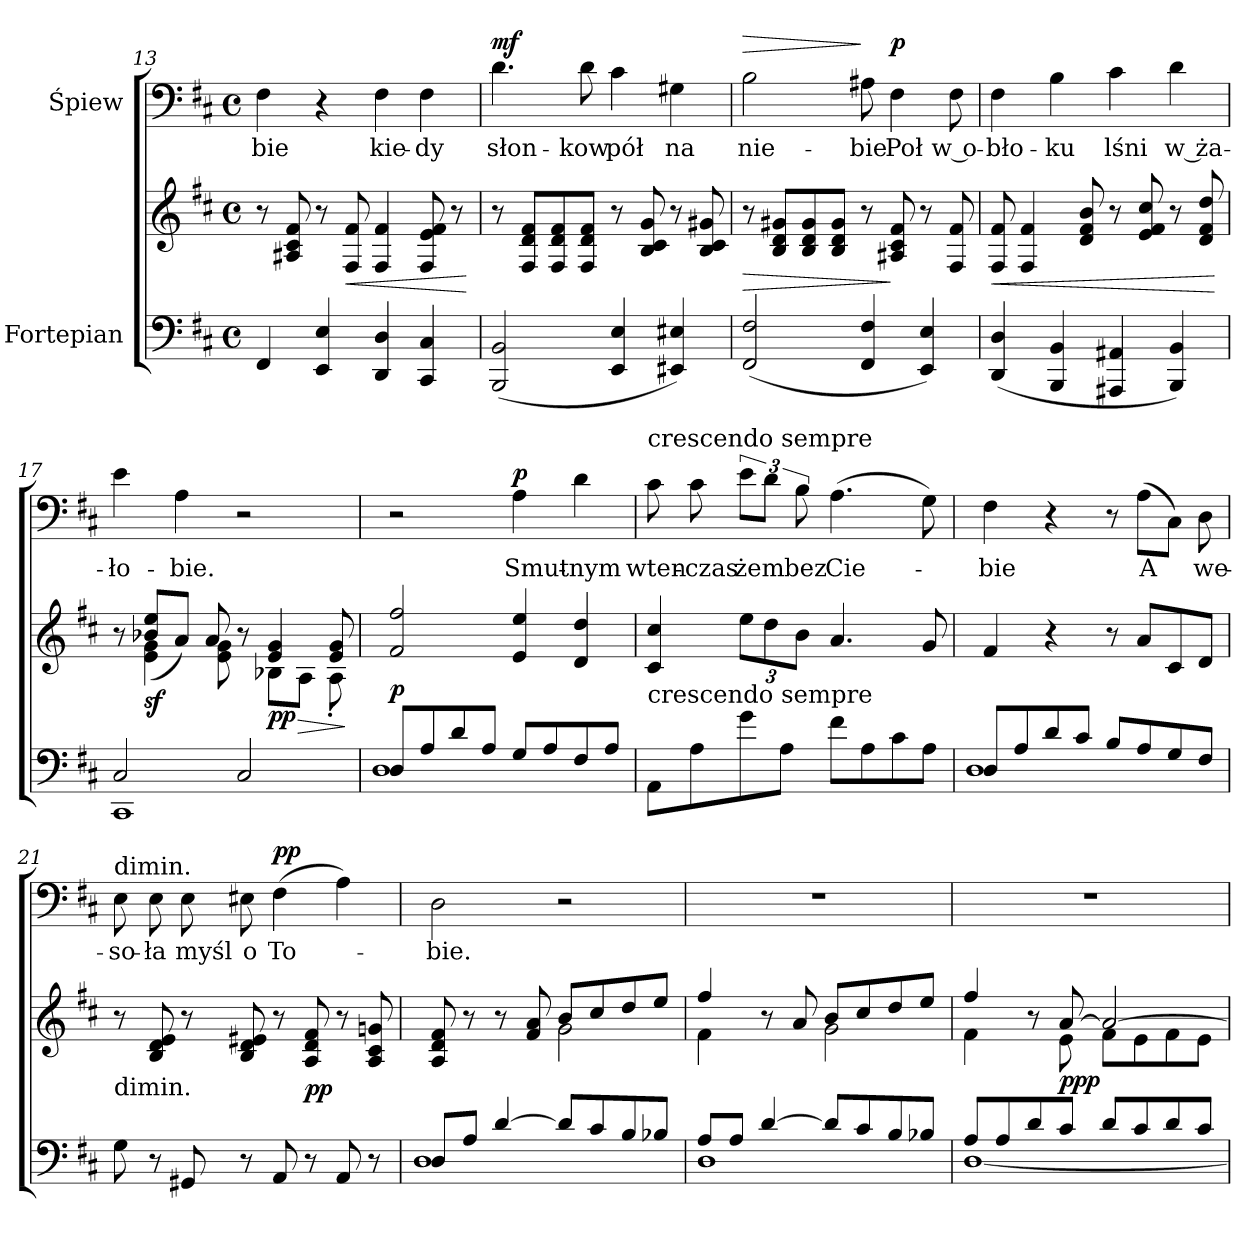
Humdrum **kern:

**kern	**kern	**dynam	**kern	**text	**dynam
*part2	*part2	*part2	*part1	*part1	*part1
*staff3	*staff2	*staff2/3	*staff1	*staff1	*staff1
*I"Fortepian	*	*	*I"Śpiew	*	*
*clefF4	*clefG2	*	*clefF4	*	*
*k[f#c#]	*k[f#c#]	*	*k[f#c#]	*	*
*M4/4	*M4/4	*	*M4/4	*	*
*met(c)	*met(c)	*	*met(c)	*	*
=13	=13	=13	=13	=13	=13
4FF#/	8r	.	4F#\	-bie	.
.	8A#X/ 8c#/ 8f#/	.	.	.	.
4EE/ 4E/	8r	.	4r	.	.
.	8F#/ 8f#/	<	.	.	.
4DD/ 4D/	4F#/ 4f#/	.	4F#\	kie-	.
4CC#/ 4C#/	8F#/ 8e/ 8f#/	.	4F#\	-dy	.
.	8r	.	.	.	.
.	.	[	.	.	.
=14	=14	=14	=14	=14	=14
!	!	!	!	!	!LO:DY:a
(2BBB/ 2BB/	8r	.	4.d\	słon-	mf
.	8F#/ 8d/ 8f#/L	.	.	.	.
.	8F#/ 8d/ 8f#/	.	.	.	.
.	8F#/ 8d/ 8f#/J	.	8d\	-kow	.
4EE/ 4E/	8r	.	4c#\	pół	.
.	8B/ 8c#/ 8g/	.	.	.	.
4EE#X/ 4E#X/)	8r	.	4G#X\	na	.
.	8B/ 8c#/ 8g#X/	.	.	.	.
=15	=15	=15	=15	=15	=15
!	!	!	!	!	!LO:HP:a
(2FF#/ 2F#/	8r	>	2B\	nie-	>
.	8B/ 8d/ 8g#X/L	.	.	.	.
.	8B/ 8d/ 8g#/	.	.	.	.
.	8B/ 8d/ 8g#/J	.	.	.	.
4FF#/ 4F#/	8r	.	8A#X\	-bie	]
!	!	!	!	!	!LO:DY:a
.	8A#X/ 8c#/ 8f#/	]	4F#\	Poł	p
4EE/ 4E/)	8r	.	.	.	.
.	8F#/ 8f#/	.	8F#\	w o-	.
=16	=16	=16	=16	=16	=16
(4DD/ 4D/	8F#/ 8f#/	<	4F#\	-bło-	.
.	4F#/ 4f#/	.	.	.	.
4BBB/ 4BB/	.	.	4B\	-ku	.
.	8d/ 8f#/ 8b/	.	.	.	.
4AAA#X/ 4AA#X/	8r	.	4c#\	lśni	.
.	8e/ 8f#/ 8cc#/	.	.	.	.
4BBB/ 4BB/)	8r	.	4d\	w ża-	.
.	8d/ 8f#/ 8dd/	.	.	.	.
.	.	[	.	.	.
=17	=17	=17	=17	=17	=17
*^	*^	*	*	*	*
2C#/	1CC#	8r	8ryy	.	4e\	-ło-	.
.	.	8b-X/ 8ee/L	(4e\ 4g\	sf	.	.	.
.	.	8a/J)	.	.	4A\	-bie.	.
.	.	8a/	8e\ 8g\	.	.	.	.
2C#/	.	8r	8ryy	.	2r	.	.
.	.	4e/ 4g/	8B-X\L	> pp	.	.	.
.	.	.	8A\J	.	.	.	.
.	.	8e/ 8g/	8A'\	.	.	.	.
*v	*v	*	*	*	*	*	*
*	*v	*v	*	*	*	*
.	.	]	.	.	.
=18	=18	=18	=18	=18	=18
*^	*	*	*	*	*
8D/L	1D	2f#/ 2ff#/	p	2r	.	.
8A/	.	.	.	.	.	.
8d/	.	.	.	.	.	.
8A/J	.	.	.	.	.	.
!	!	!	!	!	!	!LO:DY:a
8G/L	.	4e/ 4ee/	.	4A\	Smut-	p
8A/	.	.	.	.	.	.
8F#/	.	4d/ 4dd/	.	4d\	-nym	.
8A/J	.	.	.	.	.	.
*v	*v	*	*	*	*	*
=19	=19	=19	=19	=19	=19
!	!	!	!LO:TX:a:t=crescendo sempre	!	!
!	!LO:TX:c:t=crescendo sempre	!	!	!	!
8AA\L	4c#/ 4cc#/	.	8c#\	wten-	.
8A\	.	.	8c#\	-czas	.
8g\	12ee\L	.	12e\L	żem	.
.	12dd\	.	12d\J	.	.
8A\J	.	.	.	.	.
.	12b\J	.	12B\	bez	.
8f#\L	4.a/	.	(4.A\	Cie-	.
8A\	.	.	.	.	.
8c#\	.	.	.	.	.
8A\J	8g/	.	8G\)	.	.
=20	=20	=20	=20	=20	=20
*^	*	*	*	*	*
8D/L	1D	4f#/	.	4F#\	-bie	.
8A/	.	.	.	.	.	.
8d/	.	4r	.	4r	.	.
8c#/J	.	.	.	.	.	.
8B/L	.	8r	.	8r	.	.
8A/	.	8a/L	.	(8A\L	A	.
8G/	.	8c#/	.	8C#\J)	.	.
8F#/J	.	8d/J	.	8D\	we-	.
*v	*v	*	*	*	*	*
=21	=21	=21	=21	=21	=21
!	!	!	!LO:TX:a:t=dimin.	!	!
!	!LO:TX:c:t=dimin.	!	!	!	!
8G\	8r	.	8E\	-so-	.
8r	8B/ 8d/ 8e/	.	8E\	-ła	.
8GG#X/	8r	.	8E\	myśl	.
8r	8B/ 8d/ 8e#X/	.	8E#X\	o	.
!	!	!	!	!	!LO:DY:a
8AA/	8r	.	(4F#\	To-	pp
8r	8A/ 8d/ 8f#/	pp	.	.	.
8AA/	8r	.	4A\)	.	.
8r	8A/ 8c#/ 8gn/	.	.	.	.
=22	=22	=22	=22	=22	=22
*^	*^	*	*	*	*
8D/L	1D	8A/ 8d/ 8f#/	2ryy	.	2D\	-bie.	.
8A/J	.	8r	.	.	.	.	.
[4d/	.	8r	.	.	.	.	.
.	.	8f#/ 8a/	.	.	.	.	.
8d/L]	.	8b/L	2g\	.	2r	.	.
8c#/	.	8cc#/	.	.	.	.	.
8B/	.	8dd/	.	.	.	.	.
8B-X/J	.	8ee/J	.	.	.	.	.
=23	=23	=23	=23	=23	=23	=23	=23
8A/L	1D	4ff#/	4f#\	.	1r	.	.
8A/J	.	.	.	.	.	.	.
[4d/	.	8r	4ryy	.	.	.	.
.	.	8a/	.	.	.	.	.
8d/L]	.	8b/L	2g\	.	.	.	.
8c#/	.	8cc#/	.	.	.	.	.
8B/	.	8dd/	.	.	.	.	.
8B-X/J	.	8ee/J	.	.	.	.	.
=24	=24	=24	=24	=24	=24	=24	=24
8A/L	[1D	4ff#/	4f#\	.	1r	.	.
8A/	.	.	.	.	.	.	.
8d/	.	8r	8ryy	.	.	.	.
8c#/J	.	[8a/	8e\	ppp	.	.	.
8d/L	.	2a/_	8f#\L	.	.	.	.
8c#/	.	.	8e\	.	.	.	.
8d/	.	.	8f#\	.	.	.	.
8c#/J	.	.	8e\J	.	.	.	.
*v	*v	*	*	*	*	*	*
*	*v	*v	*	*	*	*
=	=	=	=	=	=
*-	*-	*-	*-	*-	*-
